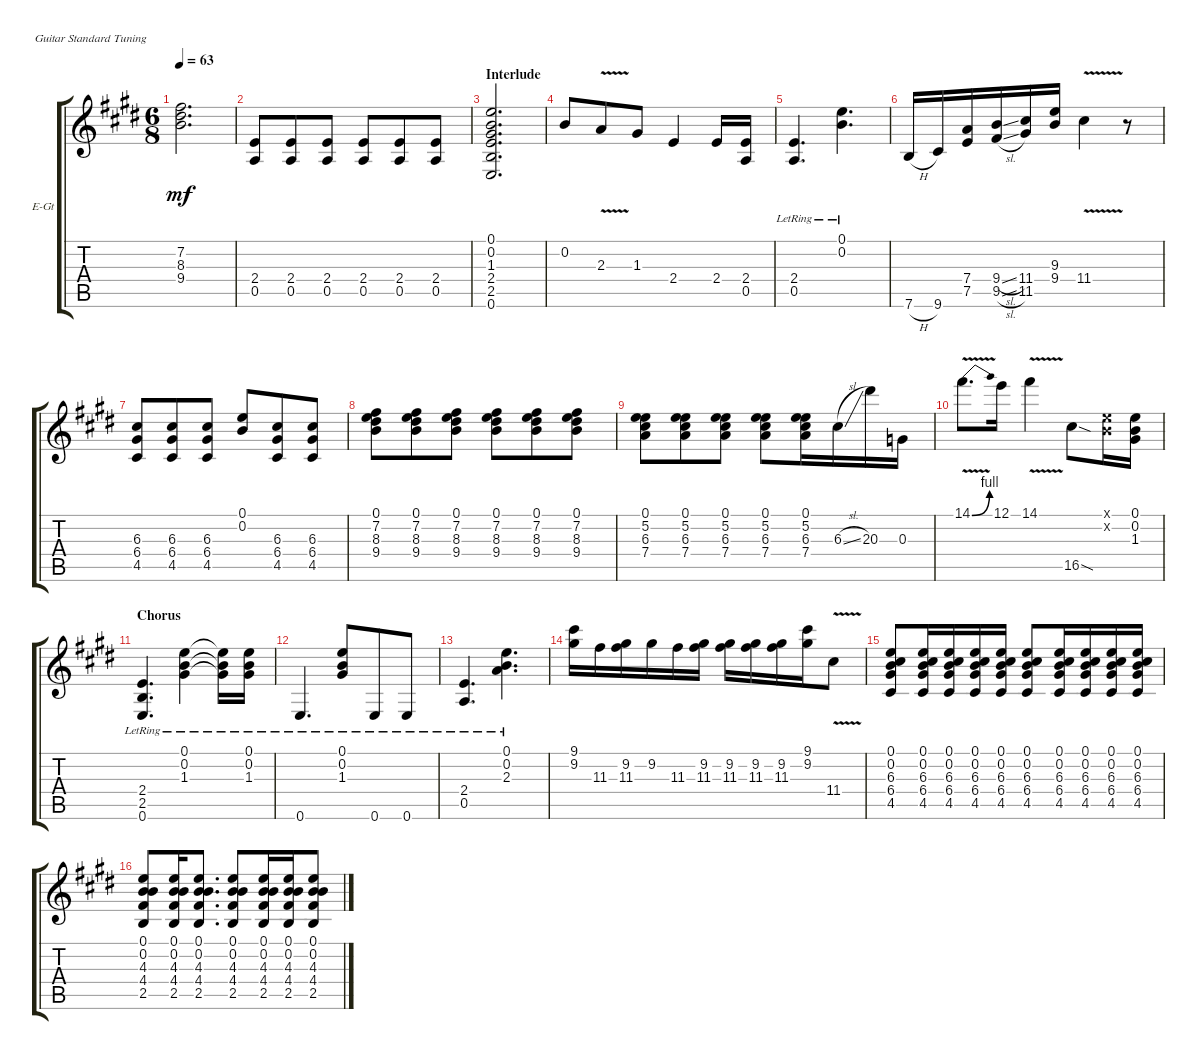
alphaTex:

\defaultSystemsLayout 4
\bracketExtendMode groupsimilarinstruments
\firstSystemTrackNameOrientation horizontal
\otherSystemsTrackNameOrientation horizontal
\track ("Electric Guitar" "E-Gt") {instrument electricguitarclean}
\staff {score tabs}
\tuning (E4 B3 G3 D3 A2 E2)
\ts (6 8)
\tempo 63
\clef g2
\ks e
(7.2 8.3 9.4).2{d dy mf} |
(0.5 2.4).8 (2.4 0.5).8 (0.5 2.4).8 (2.4 0.5).8 (0.5 2.4).8 (2.4 0.5).8 |
\section ("" "Interlude")
(0.1 0.2 1.3 2.4 2.5 0.6).2{d} |
0.2.8 2.3{v}.8 1.3.8 2.4.4 2.4.16 (2.4 0.5).16 |
(2.4{lr} 0.5{lr}).4{d} (0.1{lr} 0.2{lr}).4{d} |
7.6{h}.16 9.6.16 (7.5 7.4).16 (9.4{sl} 9.5{sl}).16 (11.5 11.4).16 (9.4 9.3).16 11.4{v}.4 r.8 |
(6.3 6.4 4.5).8 (4.5 6.4 6.3).8 (6.3 6.4 4.5).8 (0.1 0.2).8 (6.3 6.4 4.5).8 (4.5 6.4 6.3).8 |
(0.1 7.2 8.3 9.4).8 (9.4 8.3 7.2 0.1).8 (0.1 7.2 8.3 9.4).8 (9.4 8.3 7.2 0.1).8 (0.1 7.2 8.3 9.4).8 (9.4 8.3 7.2 0.1).8 |
(0.1 5.2 6.3 7.4).8 (7.4 6.3 5.2 0.1).8 (0.1 5.2 6.3 7.4).8 (7.4 6.3 5.2 0.1).8 (0.1 5.2 6.3 7.4).16 6.3{sl}.16 20.3.16 0.3.16 |
14.1{be (bend 0 0 15 4) v}.8{d} 12.1.16 14.1{v}.4 16.5{sod}.8 (0.1{x} 0.2{x}).16 (0.1 0.2 1.3).16 |
\section ("" "Chorus")
(0.6{lr} 2.5{lr} 2.4{lr}).4{d} (0.1{lr} 0.2{lr} 1.3{lr}).4 (0.1{lr t} 0.2{lr t} 1.3{lr t}).16 (0.1{lr} 0.2{lr} 1.3{lr}).16 |
0.6{lr}.4{d} (0.1{lr} 0.2{lr} 1.3{lr}).8 0.6{lr}.8 0.6{lr}.8 |
(0.5{lr} 2.4{lr}).4{d} (0.1{lr} 0.2{lr} 2.3{lr}).4{d} |
(9.1 9.2).16 11.3.16 (11.3 9.2).16 9.2.16 11.3.16 (9.2 11.3).16 (9.2 11.3).16 (9.2 11.3).16 (9.2 11.3).16 (9.1 9.2).16 11.4{v}.8 |
(0.1 0.2 6.3 6.4 4.5).8 (4.5 6.4 6.3 0.2 0.1).16 (0.1 0.2 6.3 6.4 4.5).16 (4.5 6.4 6.3 0.2 0.1).16 (0.1 0.2 6.3 6.4 4.5).16 (4.5 6.4 6.3 0.2 0.1).8 (0.1 0.2 6.3 6.4 4.5).16 (4.5 6.4 6.3 0.2 0.1).16 (0.1 0.2 6.3 6.4 4.5).16 (4.5 6.4 6.3 0.2 0.1).16 |
(0.1 0.2 4.3 4.4 2.5).8 (2.5 4.4 4.3 0.2 0.1).16 (0.1 0.2 4.3 4.4 2.5).8{d} (2.5 4.4 4.3 0.2 0.1).8 (2.5 4.4 4.3 0.2 0.1).16 (0.1 0.2 4.3 4.4 2.5).16 (2.5 4.4 4.3 0.2 0.1).8
